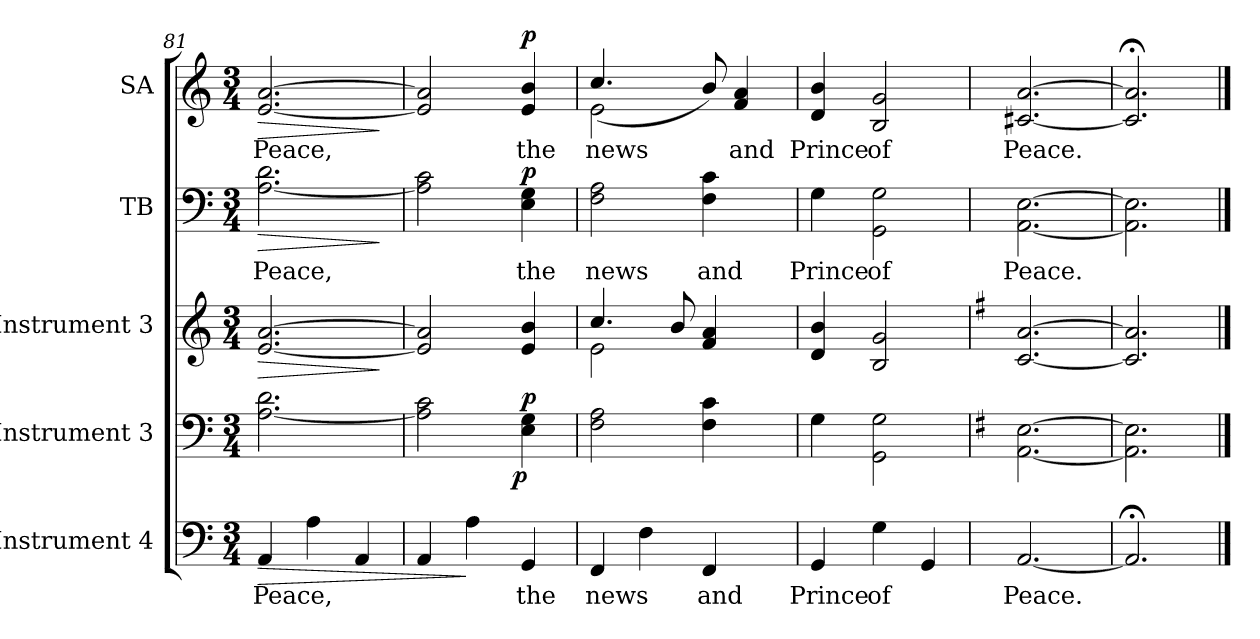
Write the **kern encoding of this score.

**kern	**text	**dynam	**kern	**dynam	**kern	**dynam	**kern	**text	**dynam	**kern	**text	**dynam
*part5	*part5	*part5	*part4	*part4	*part3	*part3	*part2	*part2	*part2	*part1	*part1	*part1
*staff5	*staff5	*staff5	*staff4	*staff4	*staff3	*staff3	*staff2	*staff2	*staff2	*staff1	*staff1	*staff1
*I"Instrument 4	*	*	*I"Instrument 3	*	*I"Instrument 3	*	*I"TB	*	*	*I"SA	*	*
*	*	*	*	*	*	*	*I'TB	*	*	*I'SA	*	*
*clefF4	*	*	*clefF4	*	*clefG2	*	*clefF4	*	*	*clefG2	*	*
*k[]	*	*	*k[]	*	*k[]	*	*k[]	*	*	*k[]	*	*
*C:	*	*	*C:	*	*C:	*	*C:	*	*	*C:	*	*
*M3/4	*	*	*M3/4	*	*M3/4	*	*M3/4	*	*	*M3/4	*	*
=81	=81	=81	=81	=81	=81	=81	=81	=81	=81	=81	=81	=81
!	!LO:LY:a:cj	!LO:HP:b	!	!	!	!LO:HP:b	!	!LO:LY:a:cj	!LO:HP:b	!	!LO:LY:b:cj	!LO:HP:b
4AA/	Peace,	>	2.d\ [<2.A\	.	[<2.e/ [>2.a/	>	2.d\ [<2.A\	Peace,	>	[>2.a/ [<2.e/	Peace,	>
!	!LO:LY:a:cj	!	!	!	!	!	!	!	!	!	!	!
4A\	.	.	.	.	.	.	.	.	.	.	.	.
!	!LO:LY:a:cj	!	!	!	!	!	!	!	!	!	!	!
4AA/	.	.	.	.	.	.	.	.	.	.	.	.
.	.	.	.	.	.	]	.	.	]	.	.	]
=82	=82	=82	=82	=82	=82	=82	=82	=82	=82	=82	=82	=82
!	!LO:LY:a:cj	!	!	!	!	!	!	!LO:LY:a:cj	!	!	!LO:LY:b:cj	!
*	*	*	*^	*	*	*	*	*	*	*	*	*
4AA/	.	.	2c\ 2A\]	4ryy	.	2e/] 2a/]	.	2c\ 2A\]	.	.	2a/] 2e/]	.	.
!	!LO:LY:a:cj	!	!	!	!	!	!	!	!	!	!	!	!
4A\	.	]	.	8...ryy	.	.	.	.	.	.	.	.	.
!	!	!	!	!	!LO:DY:b	!	!	!	!	!	!	!	!
.	.	.	.	4ryy	p	.	.	.	.	.	.	.	.
!	!LO:LY:a:cj	!	!	!	!LO:DY:a	!	!	!	!LO:LY:a:cj	!LO:DY:a	!	!LO:LY:b:cj	!LO:DY:a
4GG/	the	.	4G\ 4E\	.	p	4b/ 4e/	.	4G\ 4E\	the	p	4b/ 4e/	the	p
.	.	.	.	64ryy	.	.	.	.	.	.	.	.	.
!!LO:PB:g=z
=83	=83	=83	=83	=83	=83	=83	=83	=83	=83	=83	=83	=83	=83
!	!	!	!	!	!	!	!	!	!	!	!LO:TX:a:t=83 Slowing to end	!	!
!	!LO:LY:a:cj	!	!	!	!	!	!	!	!LO:LY:a:cj	!	!	!LO:LY:b:cj	!
*	*	*	*v	*v	*	*^	*	*	*	*	*^	*	*
4FF/	news	.	2A\ 2F\	.	4.cc/	2e\	.	2F\ 2A\	news	.	2e\	(>4.cc/	news	.
!	!LO:LY:a:cj	!	!	!	!	!	!	!	!	!	!	!	!	!
4F\	.	.	.	.	.	.	.	.	.	.	.	.	.	.
.	.	.	.	.	8b/	.	.	.	.	.	.	2ryy	.	.
!	!LO:LY:a:cj	!	!	!	!	!	!	!	!LO:LY:a:cj	!	!	!	!LO:LY:b:cj	!
4FF/	and	.	4F\ 4c\	.	4a/ 4f/	8ryy	.	4c\ 4F\	and	.	8b/)	.	.	.
!	!	!	!	!	!	!	!	!	!	!	!	!	!LO:LY:b:cj	!
.	.	.	.	.	.	4ryy	.	.	.	.	4a/ 4f/	.	and	.
8ryy	.	.	8ryy	.	8ryy	.	.	8ryy	.	.	.	.	.	.
*	*	*	*	*	*v	*v	*	*	*	*	*v	*v	*	*
=84	=84	=84	=84	=84	=84	=84	=84	=84	=84	=84	=84	=84
!	!LO:LY:a:cj	!	!	!	!	!	!	!LO:LY:a:cj	!	!	!LO:LY:b:cj	!
4GG/	Prince	.	4G\	.	4d/ 4b/	.	4G\	Prince	.	4b/ 4d/	Prince	.
!	!LO:LY:a:cj	!	!	!	!	!	!	!LO:LY:a:cj	!	!	!LO:LY:b:cj	!
4G\	of	.	2G\ 2GG\	.	2B/ 2g/	.	2G\ 2GG\	of	.	2B/ 2g/	of	.
!	!LO:LY:a:cj	!	!	!	!	!	!	!	!	!	!	!
4GG/	.	.	.	.	.	.	.	.	.	.	.	.
=85	=85	=85	=85	=85	=85	=85	=85	=85	=85	=85	=85	=85
*	*	*	*k[f#]	*	*k[f#]	*	*	*	*	*	*	*
*	*	*	*G:	*	*G:	*	*	*	*	*	*	*
!	!LO:LY:a:cj	!	!	!	!	!	!	!LO:LY:a:cj	!	!	!LO:LY:b:cj	!
[<2.AA/	Peace.	.	[>2.E\ [<2.AA\	.	[<2.c/ [>2.a/	.	[>2.E\ [<2.AA\	Peace.	.	[>2.a/ [<2.c#X/	Peace.	.
=86	=86	=86	=86	=86	=86	=86	=86	=86	=86	=86	=86	=86
!	!LO:LY:a:cj	!	!	!	!	!	!	!LO:LY:a:cj	!	!	!LO:LY:b:cj	!
2.AA;/]	.	.	2.E\] 2.AA\]	.	2.c/] 2.a/]	.	2.E\] 2.AA\]	.	.	2.a/];< 2.c#/];<	.	.
==	==	==	==	==	==	==	==	==	==	==	==	==
*-	*-	*-	*-	*-	*-	*-	*-	*-	*-	*-	*-	*-
